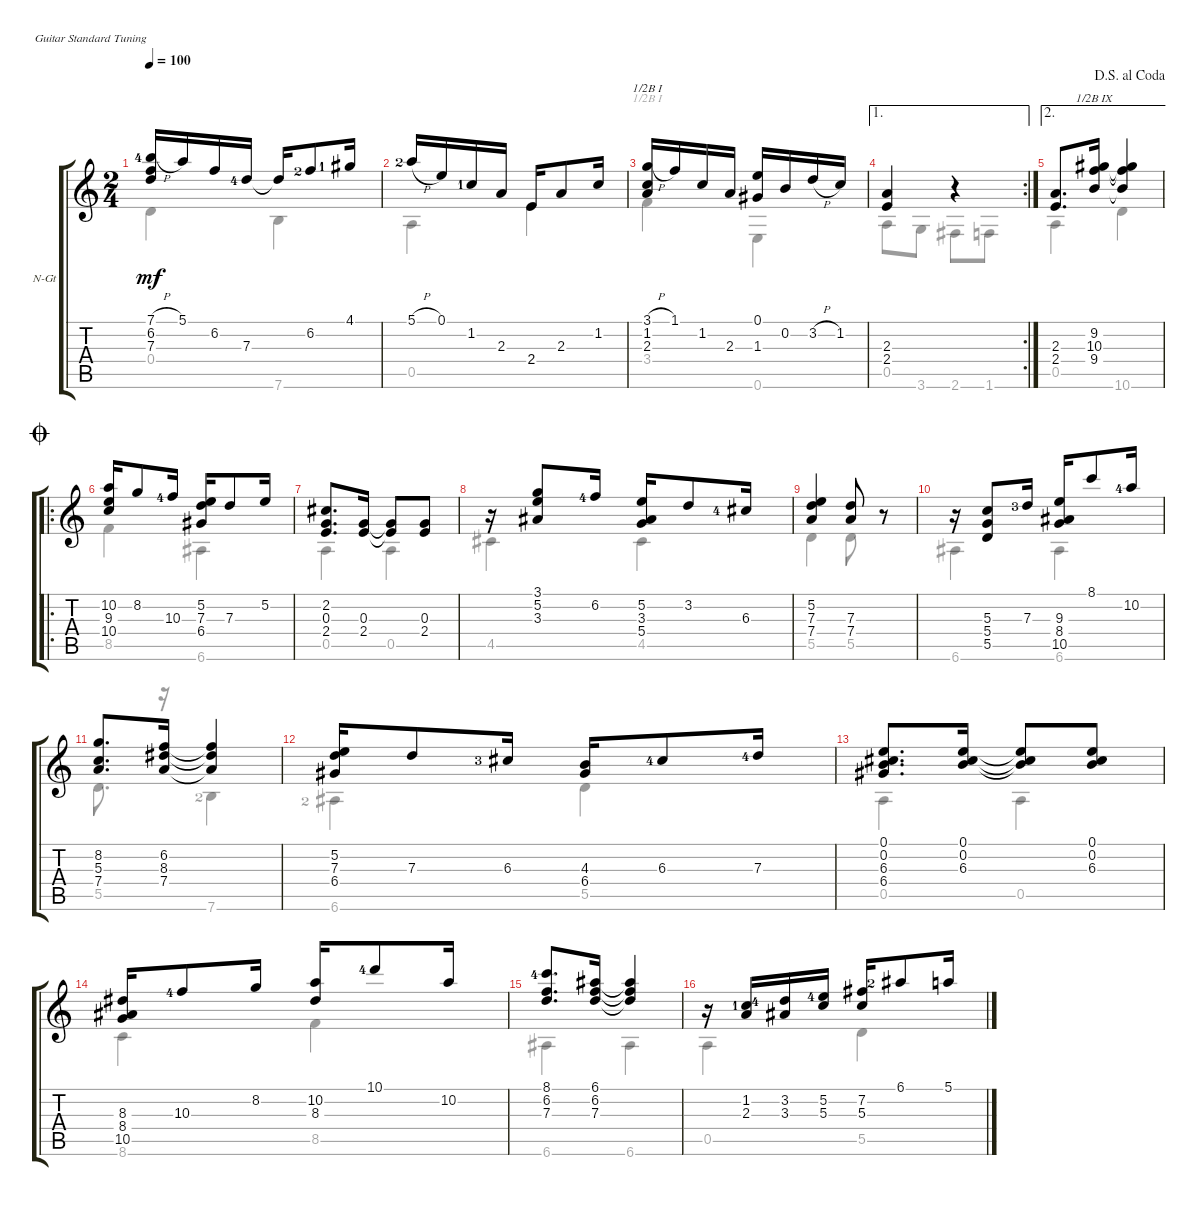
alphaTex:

\defaultSystemsLayout 4
\bracketExtendMode groupsimilarinstruments
\firstSystemTrackNameOrientation horizontal
\otherSystemsTrackNameOrientation horizontal
\track ("Nylon Guitar" "N-Gt") {instrument acousticguitarnylon}
\staff {score tabs}
\tuning (E4 B3 G3 D3 A2 E2)
\voice
\ts (2 4)
\tempo 100
\clef g2
\ks c
(7.1{h lf 5} 6.2 7.3).16{dy mf} 5.1.16 6.2.16 7.3{lf 5}.16 7.3{t}.16 6.2{lf 3}.8 4.1{lf 2}.16 |
5.1{h lf 3}.16 0.1.16 1.2{lf 2}.16 2.3.16 2.4.16 2.3.8 1.2.16 |
(3.1{h} 1.2 2.3).16{barre (1 half)} 1.1.16 1.2.16 2.3.16 (1.3 0.1).16 0.2.16 3.2{h}.16 1.2.16 |
\ae 1
\rc 2
(2.3 2.4).4 r.4 |
\ae 2
\jump dalsegnoalcoda
(2.3 2.4).8{d} (9.2 10.3 9.4).16{barre (9 half)} (9.4{t} 10.3{t} 9.2{t}).4 |
\ro
\jump coda
(10.2 9.3 10.4).16 8.2.8 10.3{lf 5}.16 (5.2 7.3 6.4).16 7.3.8 5.2.16 |
(2.2 0.3 2.4).8{d} (0.3 2.4).16 (2.4{t} 0.3{t}).8 (0.3 2.4).8 |
r.16 (3.1 5.2 3.3).8 6.2{lf 5}.16 (5.2 3.3 5.4).16 3.2.8 6.3{lf 5}.16 |
(5.2 7.3 7.4).4 (7.4 7.3).8 r.8 |
r.16 (5.3 5.4 5.5).8 7.3{lf 4}.16 (9.3 8.4 10.5).16 8.1.8 10.2{lf 5}.16 |
(8.2 5.3 7.4).8{d} (7.4 8.3 6.2).16 (6.2{t} 8.3{t} 7.4{t}).4 |
(5.2 7.3 6.4).16 7.3.8 6.3{lf 4}.16 (4.3 6.4).16 6.3{lf 5}.8 7.3{lf 5}.16 |
(0.1 0.2 6.3 6.4).8{d} (0.1 0.2 6.3).16 (6.3{t} 0.2{t} 0.1{t}).8 (0.1 0.2 6.3).8 |
(8.3 8.4 10.5).16 10.3{lf 5}.8 8.2.16 (10.2 8.3).16 10.1{lf 5}.8 10.2.16 |
(8.1{lf 5} 6.2 7.3).8{d} (7.3 6.2 6.1).16 (6.1{t} 6.2{t} 7.3{t}).4 |
r.16 (1.2{lf 2} 2.3).16 (3.3 3.2{lf 5}).16 (5.2{lf 5} 5.3).16 (5.3 7.2).16 6.1{lf 3}.8 5.1.16
\voice
\clef g2
\ottava regular
\simile none
\ks c
0.4.4{dy mf} 7.6.4 |
0.5.4 2.4.4 |
3.4.4{barre (1 half)} 0.6.4 |
0.5.8 3.6.8 2.6.8 1.6.8 |
0.5.4 10.6.4 |
8.5.4 6.6.4 |
0.5.4 0.5.4 |
4.5.4 4.5.4 |
5.5.4 5.5.8 r.8 |
6.6.4 6.6.4 |
5.5.8{d} r.16 7.6{lf 3}.4 |
6.6{lf 3}.4 5.5.4 |
0.5.4 0.5.4 |
8.6.4 8.5.4 |
6.6.4 6.6.4 |
0.5.4 5.5.4
